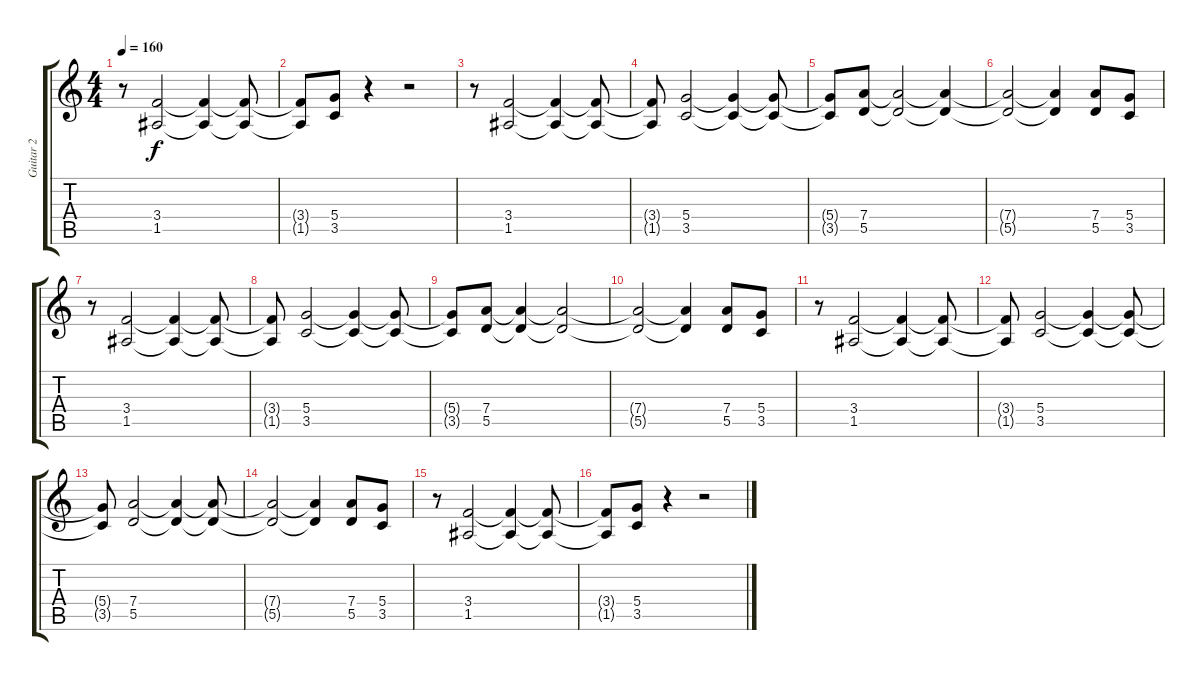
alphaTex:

\track ("Guitar 2" "Guitar 2") {instrument overdrivenguitar}
\staff {score tabs}
\tuning (E4 B3 G3 D3 A2 E2) {hide}
\ts (4 4)
\tempo 160
\clef g2
\ks c
r.8{dy f} (3.4 1.5).2 (3.4{t} 1.5{t}).4 (3.4{t} 1.5{t}).8 |
(3.4{t} 1.5{t}).8 (5.4 3.5).8 r.4 r.2 |
r.8 (3.4 1.5).2 (3.4{t} 1.5{t}).4 (3.4{t} 1.5{t}).8 |
(3.4{t} 1.5{t}).8 (5.4 3.5).2 (5.4{t} 3.5{t}).4 (5.4{t} 3.5{t}).8 |
(5.4{t} 3.5{t}).8 (7.4 5.5).8 (7.4{t} 5.5{t}).2 (7.4{t} 5.5{t}).4 |
(7.4{t} 5.5{t}).2 (7.4{t} 5.5{t}).4 (7.4 5.5).8 (5.4 3.5).8 |
r.8 (3.4 1.5).2 (3.4{t} 1.5{t}).4 (3.4{t} 1.5{t}).8 |
(3.4{t} 1.5{t}).8 (5.4 3.5).2 (5.4{t} 3.5{t}).4 (5.4{t} 3.5{t}).8 |
(5.4{t} 3.5{t}).8 (7.4 5.5).8 (7.4{t} 5.5{t}).4 (7.4{t} 5.5{t}).2 |
(7.4{t} 5.5{t}).2 (7.4{t} 5.5{t}).4 (7.4 5.5).8 (5.4 3.5).8 |
r.8 (3.4 1.5).2 (3.4{t} 1.5{t}).4 (3.4{t} 1.5{t}).8 |
(3.4{t} 1.5{t}).8 (5.4 3.5).2 (5.4{t} 3.5{t}).4 (5.4{t} 3.5{t}).8 |
(5.4{t} 3.5{t}).8 (7.4 5.5).2 (7.4{t} 5.5{t}).4 (7.4{t} 5.5{t}).8 |
(7.4{t} 5.5{t}).2 (7.4{t} 5.5{t}).4 (7.4 5.5).8 (5.4 3.5).8 |
r.8 (3.4 1.5).2 (3.4{t} 1.5{t}).4 (3.4{t} 1.5{t}).8 |
(3.4{t} 1.5{t}).8 (5.4 3.5).8 r.4 r.2
